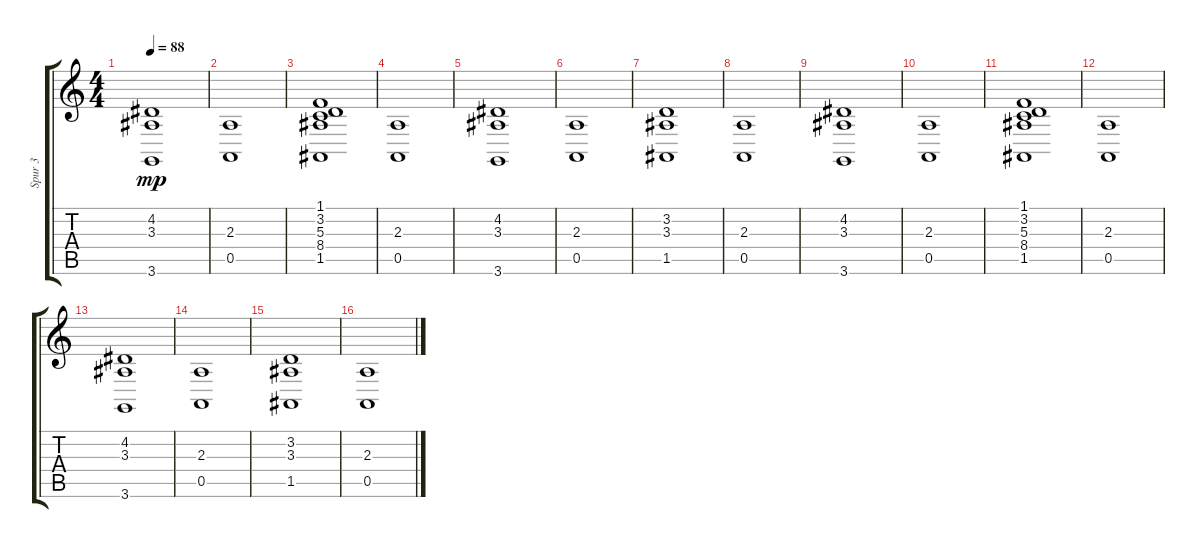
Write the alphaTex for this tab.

\track ("Spur 3" "Spur 3") {instrument stringensemble2}
\staff {score tabs}
\tuning (E4 B3 G3 D3 A2 E2) {hide}
\ts (4 4)
\tempo 88
\clef g2
\ks c
(4.2 3.3 3.6).1{dy mp} |
(2.3 0.5).1 |
(1.1 3.2 5.3 8.4 1.5).1 |
(2.3 0.5).1 |
(4.2 3.3 3.6).1 |
(2.3 0.5).1 |
(3.2 3.3 1.5).1 |
(2.3 0.5).1 |
(4.2 3.3 3.6).1 |
(2.3 0.5).1 |
(1.1 3.2 5.3 8.4 1.5).1 |
(2.3 0.5).1 |
(4.2 3.3 3.6).1 |
(2.3 0.5).1 |
(3.2 3.3 1.5).1 |
(2.3 0.5).1
